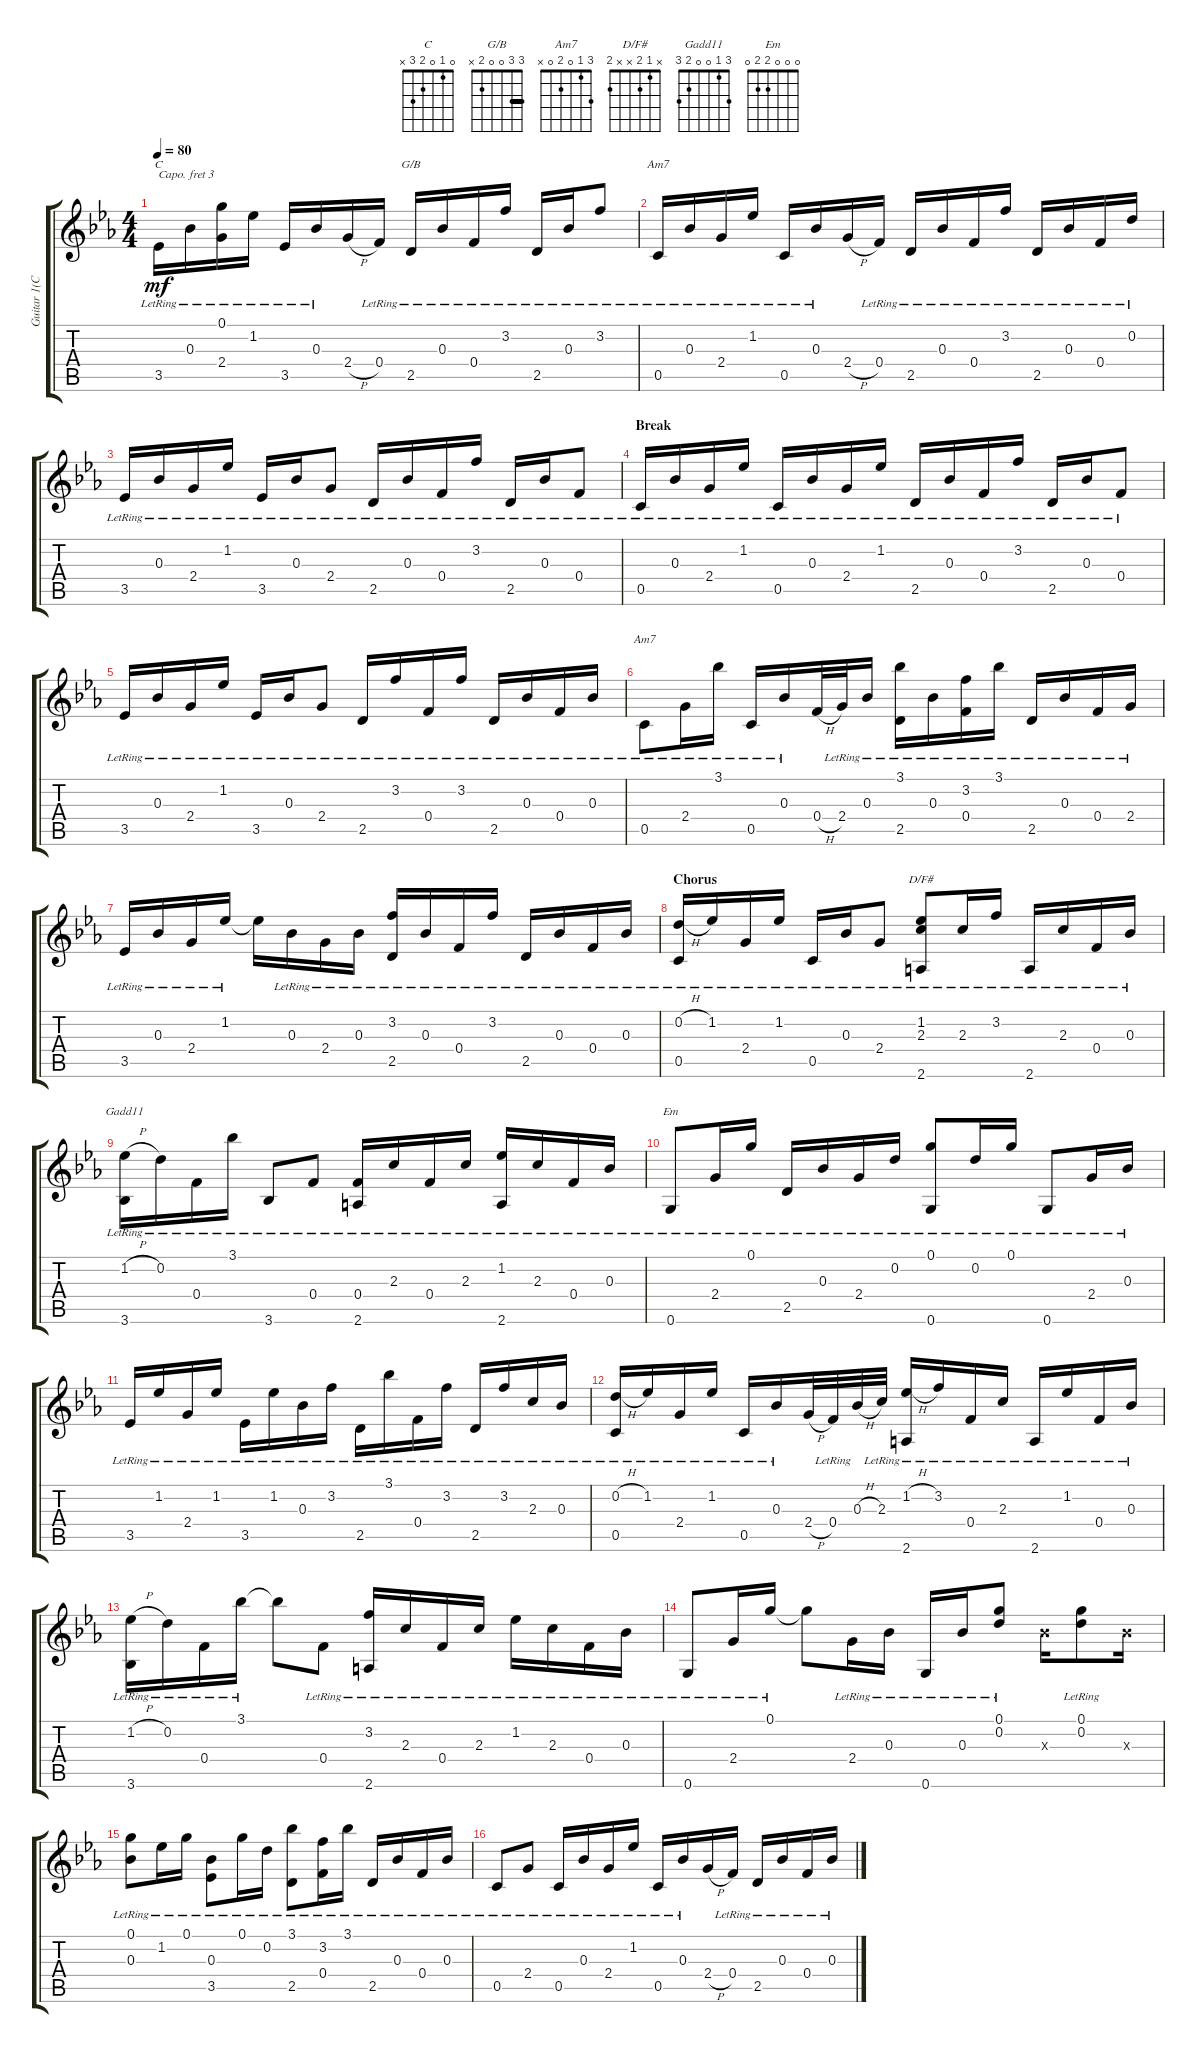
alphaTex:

\track ("Guitar 1(Capo 3rd Fret)" "Guitar 1(C") {instrument acousticguitarsteel}
\staff {score tabs}
\capo 3
\tuning (E4 B3 G3 D3 A2 E2) {hide}
\chord ("C" 0 1 0 2 3 x)
\chord ("G/B" 3 3 0 0 2 x) {barre 3}
\chord ("Am7" 0 1 0 2 0 x)
\chord ("Am7" 3 1 0 2 0 x)
\chord ("D/F#" x 1 2 x x 2)
\chord ("Gadd11" 3 1 0 0 2 3)
\chord ("Em" 0 0 0 2 2 0)
\ts (4 4)
\tempo 80
\clef g2
\ks eb
3.5{lr}.16{ch "C" dy mf} 0.3{lr}.16 (0.1{lr} 2.4{lr}).16 1.2{lr}.16 3.5{lr}.16 0.3{lr}.16 2.4{h}.16 0.4{lr}.16 2.5{lr}.16{ch "G/B"} 0.3{lr}.16 0.4{lr}.16 3.2{lr}.16 2.5{lr}.16 0.3{lr}.16 3.2{lr}.8 |
0.5{lr}.16{ch "Am7"} 0.3{lr}.16 2.4{lr}.16 1.2{lr}.16 0.5{lr}.16 0.3{lr}.16 2.4{h}.16 0.4{lr}.16 2.5{lr}.16 0.3{lr}.16 0.4{lr}.16 3.2{lr}.16 2.5{lr}.16 0.3{lr}.16 0.4{lr}.16 0.2{lr}.16 |
3.5{lr}.16 0.3{lr}.16 2.4{lr}.16 1.2{lr}.16 3.5{lr}.16 0.3{lr}.16 2.4{lr}.8 2.5{lr}.16 0.3{lr}.16 0.4{lr}.16 3.2{lr}.16 2.5{lr}.16 0.3{lr}.16 0.4{lr}.8 |
\section ("" "Break")
0.5{lr}.16 0.3{lr}.16 2.4{lr}.16 1.2{lr}.16 0.5{lr}.16 0.3{lr}.16 2.4{lr}.16 1.2{lr}.16 2.5{lr}.16 0.3{lr}.16 0.4{lr}.16 3.2{lr}.16 2.5{lr}.16 0.3{lr}.16 0.4{lr}.8 |
3.5{lr}.16 0.3{lr}.16 2.4{lr}.16 1.2{lr}.16 3.5{lr}.16 0.3{lr}.16 2.4{lr}.8 2.5{lr}.16 3.2{lr}.16 0.4{lr}.16 3.2{lr}.16 2.5{lr}.16 0.3{lr}.16 0.4{lr}.16 0.3{lr}.16 |
0.5{lr}.8{ch "Am7"} 2.4{lr}.16 3.1{lr}.16 0.5{lr}.16 0.3{lr}.16 0.4{h}.32 2.4{lr}.32 0.3{lr}.16 (3.1{lr} 2.5{lr}).16 0.3{lr}.16 (3.2{lr} 0.4{lr}).16 3.1{lr}.16 2.5{lr}.16 0.3{lr}.16 0.4{lr}.16 2.4{lr}.16 |
3.5{lr}.16 0.3{lr}.16 2.4{lr}.16 1.2{lr}.16 1.2{t}.16 0.3{lr}.16 2.4{lr}.16 0.3{lr}.16 (3.2{lr} 2.5{lr}).16 0.3{lr}.16 0.4{lr}.16 3.2{lr}.16 2.5{lr}.16 0.3{lr}.16 0.4{lr}.16 0.3{lr}.16 |
\section ("" "Chorus")
(0.2{h} 0.5{lr}).16 1.2{lr}.16 2.4{lr}.16 1.2{lr}.16 0.5{lr}.16 0.3{lr}.16 2.4{lr}.8 (1.2{lr} 2.3{lr} 2.6{lr}).8{ch "D/F#"} 2.3{lr}.16 3.2{lr}.16 2.6{lr}.16 2.3{lr}.16 0.4{lr}.16 0.3{lr}.16 |
(1.2{h} 3.6{lr}).16{ch "Gadd11"} 0.2{lr}.16 0.4{lr}.16 3.1{lr}.16 3.6{lr}.8 0.4{lr}.8 (0.4{lr} 2.6{lr}).16 2.3{lr}.16 0.4{lr}.16 2.3{lr}.16 (1.2{lr} 2.6{lr}).16 2.3{lr}.16 0.4{lr}.16 0.3{lr}.16 |
0.6{lr}.8{ch "Em"} 2.4{lr}.16 0.1{lr}.16 2.5{lr}.16 0.3{lr}.16 2.4{lr}.16 0.2{lr}.16 (0.1{lr} 0.6{lr}).8 0.2{lr}.16 0.1{lr}.16 0.6{lr}.8 2.4{lr}.16 0.3{lr}.16 |
3.5{lr}.16 1.2{lr}.16 2.4{lr}.16 1.2{lr}.16 3.5{lr}.16 1.2{lr}.16 0.3{lr}.16 3.2{lr}.16 2.5{lr}.16 3.1{lr}.16 0.4{lr}.16 3.2{lr}.16 2.5{lr}.16 3.2{lr}.16 2.3{lr}.16 0.3{lr}.16 |
(0.2{h} 0.5{lr}).16 1.2{lr}.16 2.4{lr}.16 1.2{lr}.16 0.5{lr}.16 0.3{lr}.16 2.4{h}.32 0.4{lr}.32 0.3{h}.32 2.3{lr}.32 (1.2{h} 2.6{lr}).16 3.2{lr}.16 0.4{lr}.16 2.3{lr}.16 2.6{lr}.16 1.2{lr}.16 0.4{lr}.16 0.3{lr}.16 |
(1.2{h} 3.6{lr}).16 0.2{lr}.16 0.4{lr}.16 3.1{lr}.16 3.1{t}.8 0.4{lr}.8 (3.2{lr} 2.6{lr}).16 2.3{lr}.16 0.4{lr}.16 2.3{lr}.16 1.2{lr}.16 2.3{lr}.16 0.4{lr}.16 0.3{lr}.16 |
0.6{lr}.8 2.4{lr}.16 0.1{lr}.16 0.1{t}.8 2.4{lr}.16 0.3{lr}.16 0.6{lr}.16 0.3{lr}.16 (0.1{lr} 0.2{lr}).8 0.3{x}.16 (0.1{lr} 0.2{lr}).8 0.3{x}.16 |
(0.1{lr} 0.3{lr}).8 1.2{lr}.16 0.1{lr}.16 (0.3{lr} 3.5{lr}).8 0.1{lr}.16 0.2{lr}.16 (3.1{lr} 2.5{lr}).8 (3.2{lr} 0.4{lr}).16 3.1{lr}.16 2.5{lr}.16 0.3{lr}.16 0.4{lr}.16 0.3{lr}.16 |
0.5{lr}.8 2.4{lr}.8 0.5{lr}.16 0.3{lr}.16 2.4{lr}.16 1.2{lr}.16 0.5{lr}.16 0.3{lr}.16 2.4{h}.16 0.4{lr}.16 2.5{lr}.16 0.3{lr}.16 0.4{lr}.16 0.3{lr}.16
